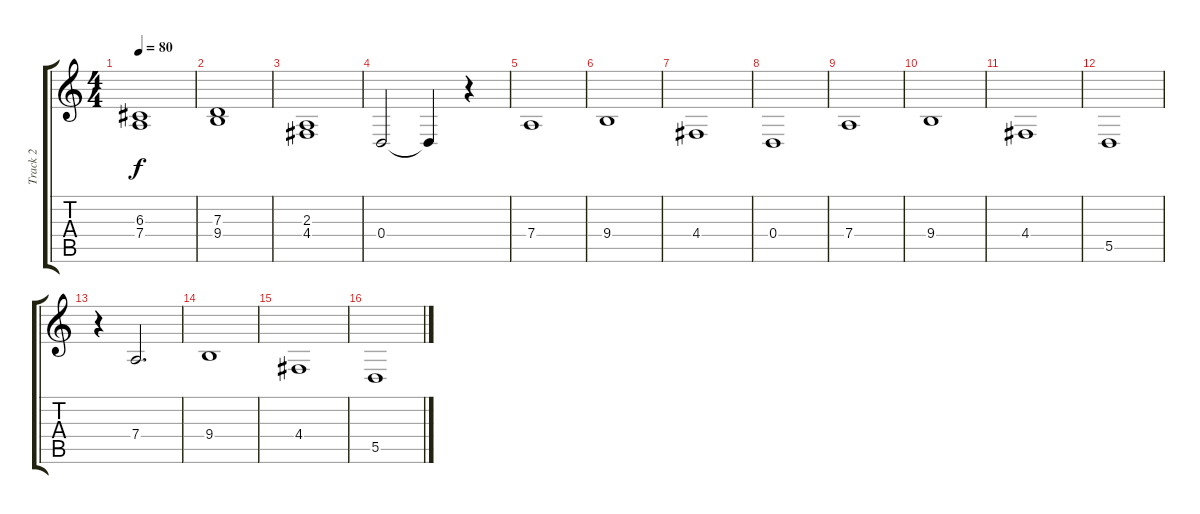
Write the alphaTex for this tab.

\track ("Track 2" "Track 2") {instrument choiraahs}
\staff {score tabs}
\tuning (E4 B3 G3 D3 A2 E2) {hide}
\ts (4 4)
\tempo 80
\clef g2
\ks c
(6.3 7.4).1{dy f instrument choiraahs} |
(7.3 9.4).1 |
(2.3 4.4).1 |
0.4.2 0.4{t}.4 r.4 |
7.4.1 |
9.4.1 |
4.4.1 |
0.4.1 |
7.4.1 |
9.4.1 |
4.4.1 |
5.5.1 |
r.4 7.4.2{d} |
9.4.1 |
4.4.1 |
5.5.1
